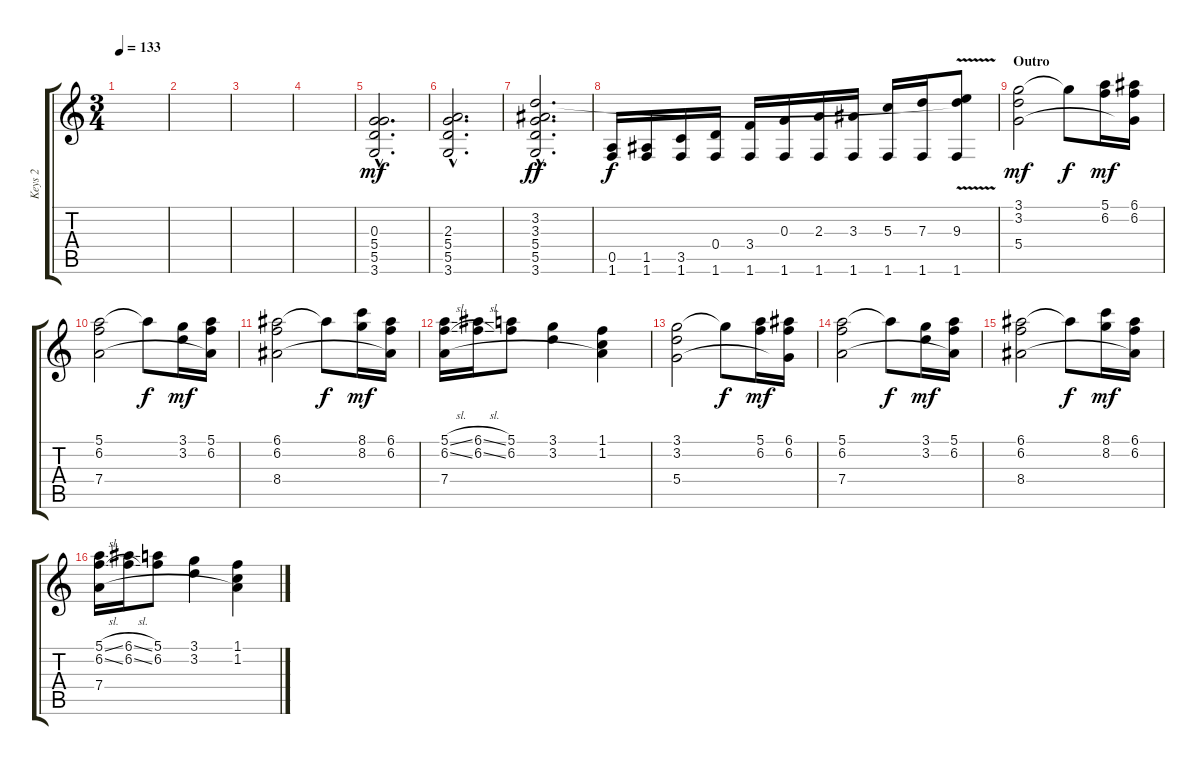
\track ("Keys 2" "Keys 2") {instrument tremolostrings}
\staff {score tabs}
\tuning (E5 B4 G4 D4 A3 E3) {hide}
\ts (3 4)
\tempo 133
\clef g2
\ks c
|
|
|
|
(0.3{hac} 5.4{hac} 5.5{hac} 3.6{hac}).2{d dy mf volume 12} |
(2.3{hac} 5.4{hac} 5.5{hac} 3.6{hac}).2{d} |
(3.2{hac} 3.3{hac} 5.4{hac} 5.5{hac} 3.6{hac}).2{d dy ff} |
(0.5 1.6).16{dy f} (1.5 1.6).16 (3.5 1.6).16 (0.4 1.6).16 (3.4 1.6).16 (0.3 1.6).16 (2.3 1.6).16 (3.3 1.6).16 (5.3 1.6).16 (7.3 1.6).16 (3.2{t} 9.3{v} 1.6).8 |
\section ("" "Outro ")
(3.1 3.2 5.4).2{dy mf} 3.1{t}.8{dy f} (5.1 6.2).16{dy mf} (6.1 6.2 5.4{t}).16 |
(5.1 6.2 7.4).2 5.1{t}.8{dy f} (3.1 3.2).16{dy mf} (5.1 6.2 7.4{t}).16 |
(6.1 6.2 8.4).2 6.1{t}.8{dy f} (8.1 8.2).16{dy mf} (6.1 6.2 8.4{t}).16 |
(5.1{sl} 6.2{sl} 7.4).16 (6.1{sl} 6.2{sl}).16 (5.1 6.2).8 (3.1 3.2).4 (1.1 1.2 7.4{t}).4 |
(3.1 3.2 5.4).2 3.1{t}.8{dy f} (5.1 6.2).16{dy mf} (6.1 6.2 5.4{t}).16 |
(5.1 6.2 7.4).2 5.1{t}.8{dy f} (3.1 3.2).16{dy mf} (5.1 6.2 7.4{t}).16 |
(6.1 6.2 8.4).2 6.1{t}.8{dy f} (8.1 8.2).16{dy mf} (6.1 6.2 8.4{t}).16 |
(5.1{sl} 6.2{sl} 7.4).16 (6.1{sl} 6.2{sl}).16 (5.1 6.2).8 (3.1 3.2).4 (1.1 1.2 7.4{t}).4
